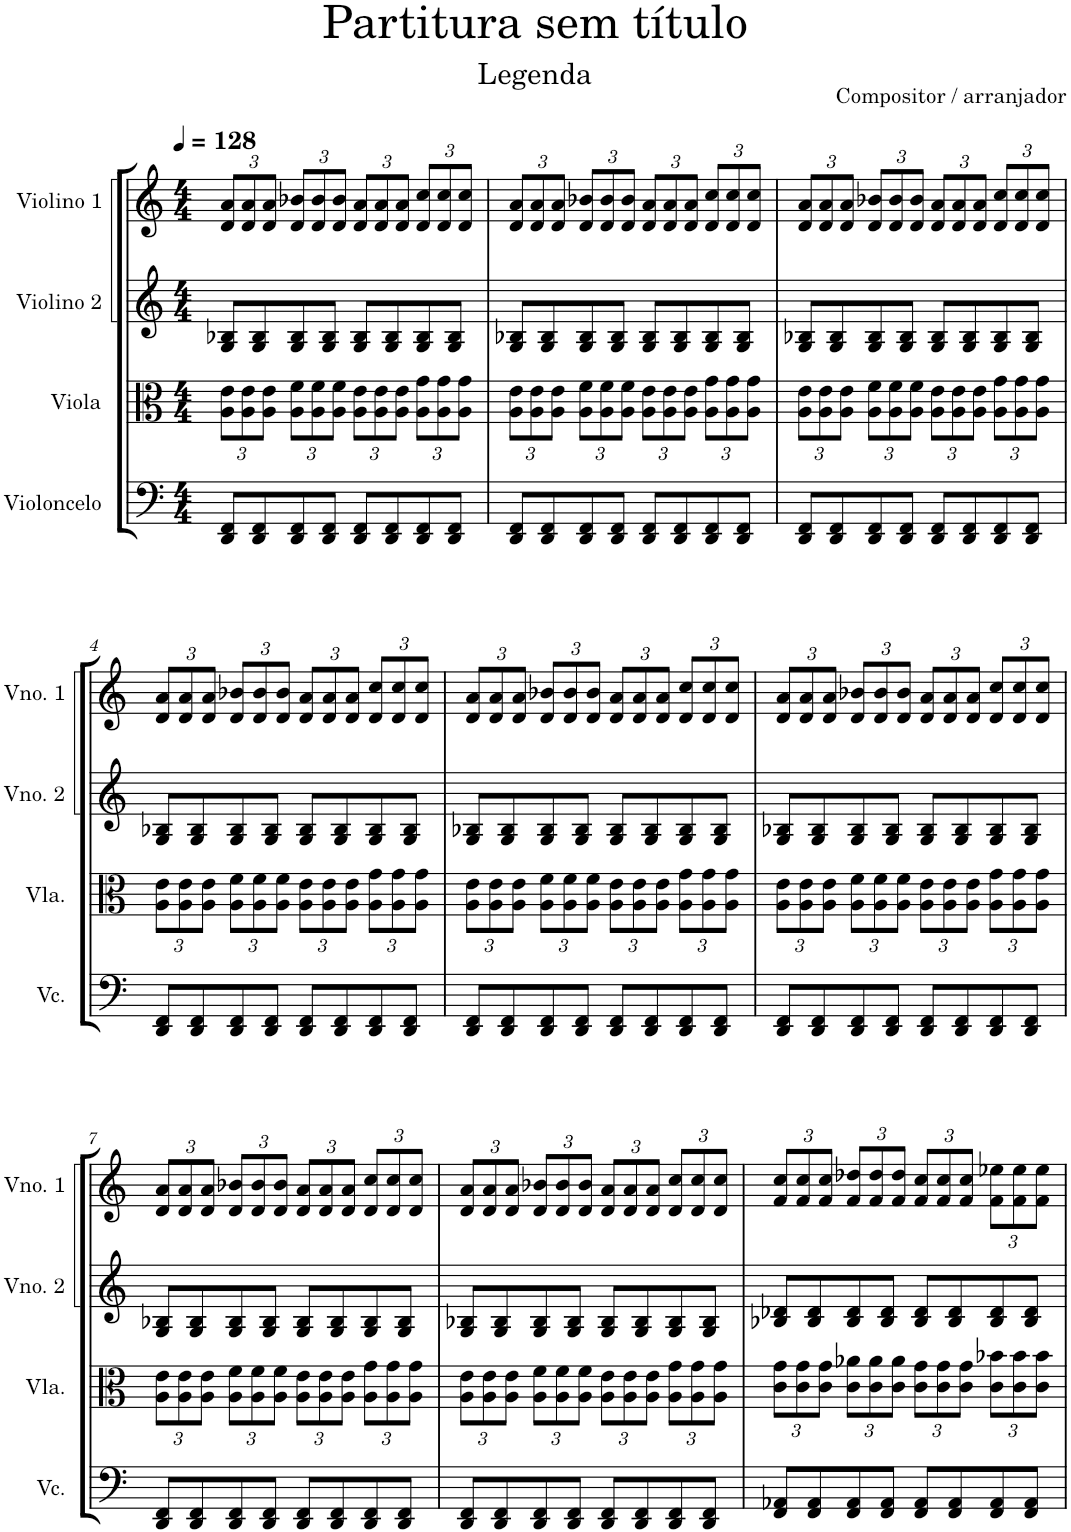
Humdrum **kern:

**kern	**kern	**kern	**kern
*part4	*part3	*part2	*part1
*staff4	*staff3	*staff2	*staff1
*I"Violoncelo	*I"Viola	*I"Violino 2	*I"Violino 1
*I'Vc.	*I'Vla.	*I'Vno. 2	*I'Vno. 1
*clefF4	*clefC3	*clefG2	*clefG2
*k[]	*k[]	*k[]	*k[]
*M4/4	*M4/4	*M4/4	*M4/4
*MM128	*MM128	*MM128	*MM128
*	*Xbrackettup	*	*Xbrackettup
=1	=1	=1	=1
8DD/ 8FF/L	12A\ 12e\L	8G/ 8B-X/L	12d/ 12a/L
.	12A\ 12e\	.	12d/ 12a/
8DD/ 8FF/	.	8G/ 8B-/	.
.	12A\ 12e\J	.	12d/ 12a/J
8DD/ 8FF/	12A\ 12f\L	8G/ 8B-/	12d/ 12b-X/L
.	12A\ 12f\	.	12d/ 12b-/
8DD/ 8FF/J	.	8G/ 8B-/J	.
.	12A\ 12f\J	.	12d/ 12b-/J
8DD/ 8FF/L	12A\ 12e\L	8G/ 8B-/L	12d/ 12a/L
.	12A\ 12e\	.	12d/ 12a/
8DD/ 8FF/	.	8G/ 8B-/	.
.	12A\ 12e\J	.	12d/ 12a/J
8DD/ 8FF/	12A\ 12g\L	8G/ 8B-/	12d/ 12cc/L
.	12A\ 12g\	.	12d/ 12cc/
8DD/ 8FF/J	.	8G/ 8B-/J	.
.	12A\ 12g\J	.	12d/ 12cc/J
=2	=2	=2	=2
8DD/ 8FF/L	12A\ 12e\L	8G/ 8B-X/L	12d/ 12a/L
.	12A\ 12e\	.	12d/ 12a/
8DD/ 8FF/	.	8G/ 8B-/	.
.	12A\ 12e\J	.	12d/ 12a/J
8DD/ 8FF/	12A\ 12f\L	8G/ 8B-/	12d/ 12b-X/L
.	12A\ 12f\	.	12d/ 12b-/
8DD/ 8FF/J	.	8G/ 8B-/J	.
.	12A\ 12f\J	.	12d/ 12b-/J
8DD/ 8FF/L	12A\ 12e\L	8G/ 8B-/L	12d/ 12a/L
.	12A\ 12e\	.	12d/ 12a/
8DD/ 8FF/	.	8G/ 8B-/	.
.	12A\ 12e\J	.	12d/ 12a/J
8DD/ 8FF/	12A\ 12g\L	8G/ 8B-/	12d/ 12cc/L
.	12A\ 12g\	.	12d/ 12cc/
8DD/ 8FF/J	.	8G/ 8B-/J	.
.	12A\ 12g\J	.	12d/ 12cc/J
=3	=3	=3	=3
8DD/ 8FF/L	12A\ 12e\L	8G/ 8B-X/L	12d/ 12a/L
.	12A\ 12e\	.	12d/ 12a/
8DD/ 8FF/	.	8G/ 8B-/	.
.	12A\ 12e\J	.	12d/ 12a/J
8DD/ 8FF/	12A\ 12f\L	8G/ 8B-/	12d/ 12b-X/L
.	12A\ 12f\	.	12d/ 12b-/
8DD/ 8FF/J	.	8G/ 8B-/J	.
.	12A\ 12f\J	.	12d/ 12b-/J
8DD/ 8FF/L	12A\ 12e\L	8G/ 8B-/L	12d/ 12a/L
.	12A\ 12e\	.	12d/ 12a/
8DD/ 8FF/	.	8G/ 8B-/	.
.	12A\ 12e\J	.	12d/ 12a/J
8DD/ 8FF/	12A\ 12g\L	8G/ 8B-/	12d/ 12cc/L
.	12A\ 12g\	.	12d/ 12cc/
8DD/ 8FF/J	.	8G/ 8B-/J	.
.	12A\ 12g\J	.	12d/ 12cc/J
!!LO:LB:g=z
=4	=4	=4	=4
8DD/ 8FF/L	12A\ 12e\L	8G/ 8B-X/L	12d/ 12a/L
.	12A\ 12e\	.	12d/ 12a/
8DD/ 8FF/	.	8G/ 8B-/	.
.	12A\ 12e\J	.	12d/ 12a/J
8DD/ 8FF/	12A\ 12f\L	8G/ 8B-/	12d/ 12b-X/L
.	12A\ 12f\	.	12d/ 12b-/
8DD/ 8FF/J	.	8G/ 8B-/J	.
.	12A\ 12f\J	.	12d/ 12b-/J
8DD/ 8FF/L	12A\ 12e\L	8G/ 8B-/L	12d/ 12a/L
.	12A\ 12e\	.	12d/ 12a/
8DD/ 8FF/	.	8G/ 8B-/	.
.	12A\ 12e\J	.	12d/ 12a/J
8DD/ 8FF/	12A\ 12g\L	8G/ 8B-/	12d/ 12cc/L
.	12A\ 12g\	.	12d/ 12cc/
8DD/ 8FF/J	.	8G/ 8B-/J	.
.	12A\ 12g\J	.	12d/ 12cc/J
=5	=5	=5	=5
8DD/ 8FF/L	12A\ 12e\L	8G/ 8B-X/L	12d/ 12a/L
.	12A\ 12e\	.	12d/ 12a/
8DD/ 8FF/	.	8G/ 8B-/	.
.	12A\ 12e\J	.	12d/ 12a/J
8DD/ 8FF/	12A\ 12f\L	8G/ 8B-/	12d/ 12b-X/L
.	12A\ 12f\	.	12d/ 12b-/
8DD/ 8FF/J	.	8G/ 8B-/J	.
.	12A\ 12f\J	.	12d/ 12b-/J
8DD/ 8FF/L	12A\ 12e\L	8G/ 8B-/L	12d/ 12a/L
.	12A\ 12e\	.	12d/ 12a/
8DD/ 8FF/	.	8G/ 8B-/	.
.	12A\ 12e\J	.	12d/ 12a/J
8DD/ 8FF/	12A\ 12g\L	8G/ 8B-/	12d/ 12cc/L
.	12A\ 12g\	.	12d/ 12cc/
8DD/ 8FF/J	.	8G/ 8B-/J	.
.	12A\ 12g\J	.	12d/ 12cc/J
=6	=6	=6	=6
8DD/ 8FF/L	12A\ 12e\L	8G/ 8B-X/L	12d/ 12a/L
.	12A\ 12e\	.	12d/ 12a/
8DD/ 8FF/	.	8G/ 8B-/	.
.	12A\ 12e\J	.	12d/ 12a/J
8DD/ 8FF/	12A\ 12f\L	8G/ 8B-/	12d/ 12b-X/L
.	12A\ 12f\	.	12d/ 12b-/
8DD/ 8FF/J	.	8G/ 8B-/J	.
.	12A\ 12f\J	.	12d/ 12b-/J
8DD/ 8FF/L	12A\ 12e\L	8G/ 8B-/L	12d/ 12a/L
.	12A\ 12e\	.	12d/ 12a/
8DD/ 8FF/	.	8G/ 8B-/	.
.	12A\ 12e\J	.	12d/ 12a/J
8DD/ 8FF/	12A\ 12g\L	8G/ 8B-/	12d/ 12cc/L
.	12A\ 12g\	.	12d/ 12cc/
8DD/ 8FF/J	.	8G/ 8B-/J	.
.	12A\ 12g\J	.	12d/ 12cc/J
!!LO:LB:g=z
=7	=7	=7	=7
8DD/ 8FF/L	12A\ 12e\L	8G/ 8B-X/L	12d/ 12a/L
.	12A\ 12e\	.	12d/ 12a/
8DD/ 8FF/	.	8G/ 8B-/	.
.	12A\ 12e\J	.	12d/ 12a/J
8DD/ 8FF/	12A\ 12f\L	8G/ 8B-/	12d/ 12b-X/L
.	12A\ 12f\	.	12d/ 12b-/
8DD/ 8FF/J	.	8G/ 8B-/J	.
.	12A\ 12f\J	.	12d/ 12b-/J
8DD/ 8FF/L	12A\ 12e\L	8G/ 8B-/L	12d/ 12a/L
.	12A\ 12e\	.	12d/ 12a/
8DD/ 8FF/	.	8G/ 8B-/	.
.	12A\ 12e\J	.	12d/ 12a/J
8DD/ 8FF/	12A\ 12g\L	8G/ 8B-/	12d/ 12cc/L
.	12A\ 12g\	.	12d/ 12cc/
8DD/ 8FF/J	.	8G/ 8B-/J	.
.	12A\ 12g\J	.	12d/ 12cc/J
=8	=8	=8	=8
8DD/ 8FF/L	12A\ 12e\L	8G/ 8B-X/L	12d/ 12a/L
.	12A\ 12e\	.	12d/ 12a/
8DD/ 8FF/	.	8G/ 8B-/	.
.	12A\ 12e\J	.	12d/ 12a/J
8DD/ 8FF/	12A\ 12f\L	8G/ 8B-/	12d/ 12b-X/L
.	12A\ 12f\	.	12d/ 12b-/
8DD/ 8FF/J	.	8G/ 8B-/J	.
.	12A\ 12f\J	.	12d/ 12b-/J
8DD/ 8FF/L	12A\ 12e\L	8G/ 8B-/L	12d/ 12a/L
.	12A\ 12e\	.	12d/ 12a/
8DD/ 8FF/	.	8G/ 8B-/	.
.	12A\ 12e\J	.	12d/ 12a/J
8DD/ 8FF/	12A\ 12g\L	8G/ 8B-/	12d/ 12cc/L
.	12A\ 12g\	.	12d/ 12cc/
8DD/ 8FF/J	.	8G/ 8B-/J	.
.	12A\ 12g\J	.	12d/ 12cc/J
=9	=9	=9	=9
8FF/ 8AA-X/L	12c\ 12g\L	8B-X/ 8d-X/L	12f/ 12cc/L
.	12c\ 12g\	.	12f/ 12cc/
8FF/ 8AA-/	.	8B-/ 8d-/	.
.	12c\ 12g\J	.	12f/ 12cc/J
8FF/ 8AA-/	12c\ 12a-X\L	8B-/ 8d-/	12f/ 12dd-X/L
.	12c\ 12a-\	.	12f/ 12dd-/
8FF/ 8AA-/J	.	8B-/ 8d-/J	.
.	12c\ 12a-\J	.	12f/ 12dd-/J
8FF/ 8AA-/L	12c\ 12g\L	8B-/ 8d-/L	12f/ 12cc/L
.	12c\ 12g\	.	12f/ 12cc/
8FF/ 8AA-/	.	8B-/ 8d-/	.
.	12c\ 12g\J	.	12f/ 12cc/J
8FF/ 8AA-/	12c\ 12b-X\L	8B-/ 8d-/	12f\ 12ee-X\L
.	12c\ 12b-\	.	12f\ 12ee-\
8FF/ 8AA-/J	.	8B-/ 8d-/J	.
.	12c\ 12b-\J	.	12f\ 12ee-\J
=	=	=	=
*-	*-	*-	*-
